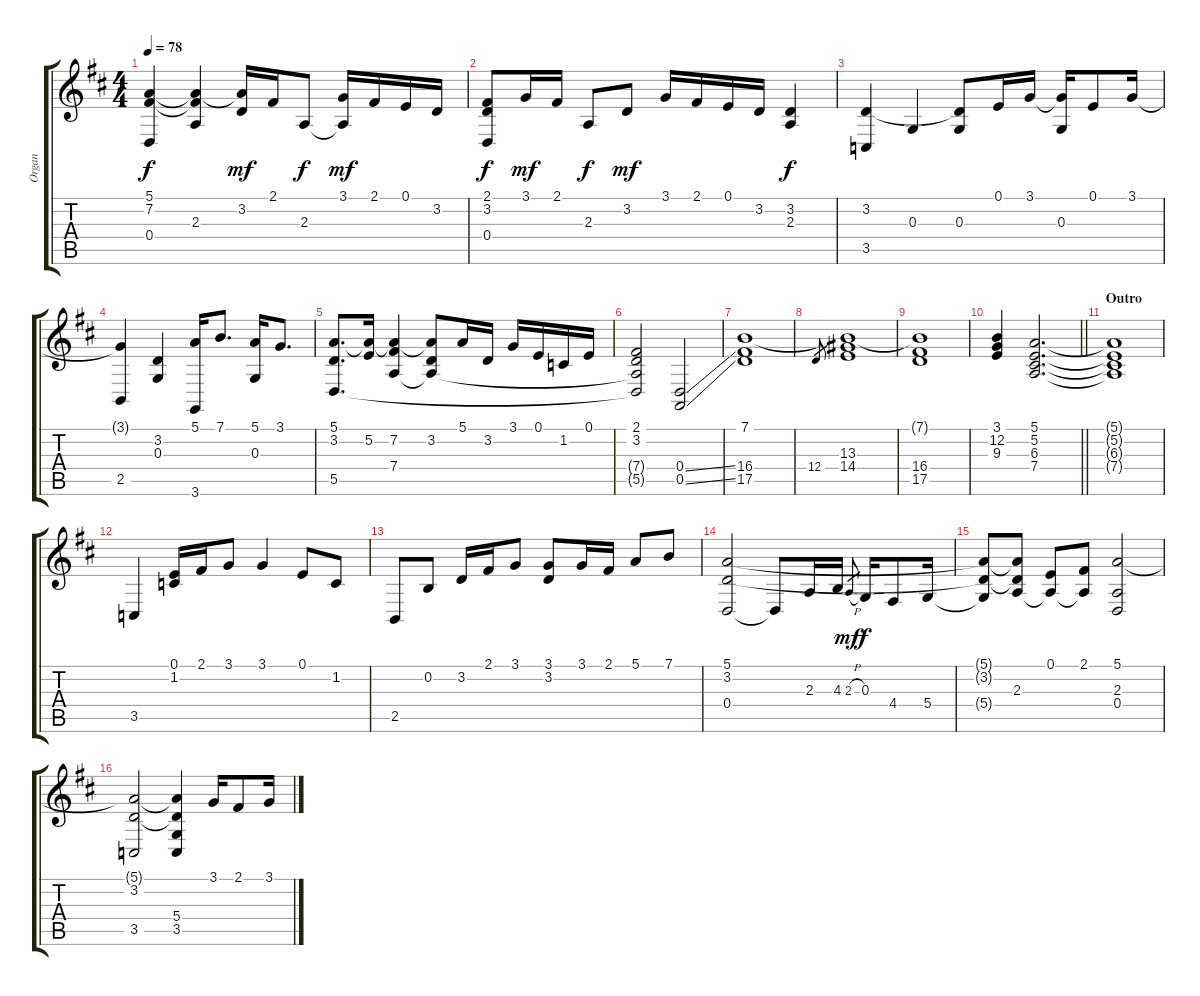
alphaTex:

\track ("Organ" "Organ") {instrument drawbarorgan}
\staff {score tabs}
\tuning (E4 B3 G3 D3 A2 E2) {hide}
\ts (4 4)
\tempo 78
\clef g2
\ks d
(5.1{t} 7.2 0.4).4{dy f} (5.1{t} 7.2{t} 2.3).4 (5.1{t} 3.2).16{dy mf} 2.1.16 2.3.8{dy f} (3.1 2.3{t}).16{dy mf} 2.1.16 0.1.16 3.2.16 |
(2.1 3.2 0.4).8{dy f} 3.1.16{dy mf} 2.1.16 2.3.8{dy f} 3.2.8{dy mf} 3.1.16 2.1.16 0.1.16 3.2.16 (3.2 2.3).4{dy f} |
(3.2 3.5).4 0.3.4 (3.2{t} 0.3).8 0.1.16 3.1.16 (3.1{t} 0.3).16 0.1.8 3.1.16 |
(3.1{t} 2.5).4 (3.2 0.3).4 (5.1 3.6).16 7.1.8{d} (5.1 0.3).16 3.1.8{d} |
(5.1 3.2 5.5).8{d} (5.1{t} 5.2).16 (5.1{t} 7.2 7.4).4 (5.1{t} 3.2 7.4{t}).8 5.1.16 3.2.16 3.1.16 0.1.16 1.2.16 0.1.16 |
(2.1 3.2 7.4{t} 5.5{t}).2 (0.4{ss} 0.5{ss}).2 |
(7.1 16.4 17.5).1 |
12.4.8{gr} (7.1{t} 13.3 14.4).1 |
(7.1{t} 16.4 17.5).1 |
\barLineRight lightlight
(3.1 12.2 9.3).4 (5.1 5.2 6.3 7.4).2{d} |
\section ("" "Outro ")
(5.1{t} 5.2{t} 6.3{t} 7.4{t}).1 |
3.5.4 (0.1 1.2).16 2.1.16 3.1.8 3.1.4 0.1.8 1.2.8 |
2.5.8 0.2.8 3.2.16 2.1.16 3.1.8 (3.1 3.2).8 3.1.16 2.1.16 5.1.8 7.1.8 |
(5.1 3.2 0.4).2 0.4{t}.8 2.3.16 4.3.16 2.3{h}.8{gr dy mf} 0.3.16{dy f} 4.4.8 5.4.16 |
(5.1{t} 3.2{t} 5.4{t}).8 (5.1{t} 3.2{t} 2.3).8 (0.1 2.3{t}).8 (2.1 2.3{t}).8 (5.1 2.3 0.4).2 |
(5.1{t} 3.2 3.5).2 (5.1{t} 3.2{t} 5.4 3.5).4 3.1.16 2.1.8 3.1.16
